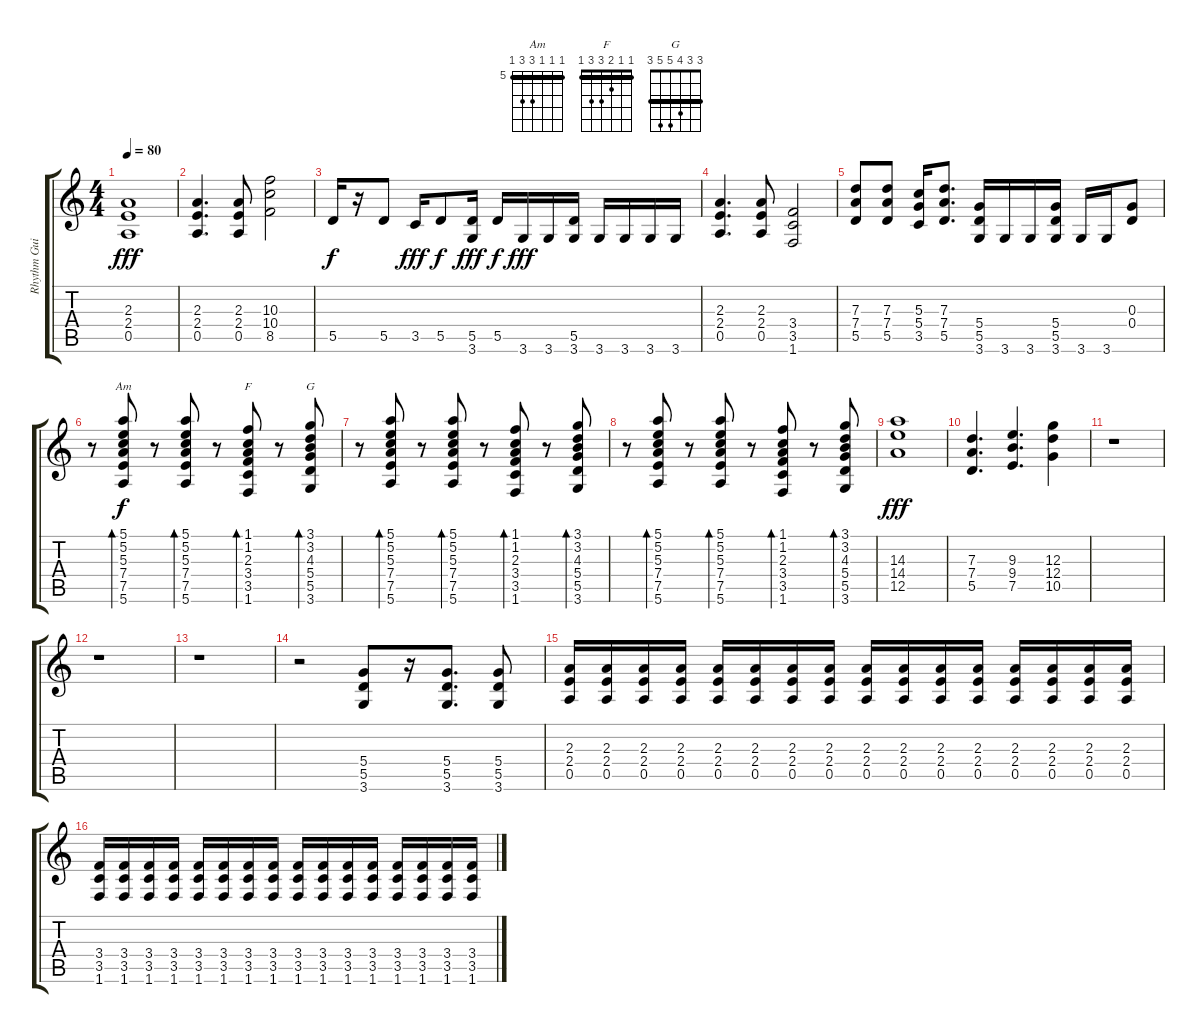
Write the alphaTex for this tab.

\track ("Rhythm Guitar" "Rhythm Gui") {instrument distortionguitar}
\staff {score tabs}
\tuning (E4 B3 G3 D3 A2 E2) {hide}
\chord ("Am" 5 5 5 7 7 5) {firstfret 5 barre 5}
\chord ("F" 1 1 2 3 3 1) {barre 1}
\chord ("G" 3 3 4 5 5 3) {barre 3}
\ts (4 4)
\tempo 80
\clef g2
\ks c
(2.3 2.4 0.5).1{dy fff} |
(2.3 2.4 0.5).4{d} (2.3 2.4 0.5).8 (10.3 10.4 8.5).2 |
5.5.16{dy f} r.16 5.5.8 3.5.16{dy fff} 5.5.8{dy f} (5.5 3.6).16{dy fff} 5.5.16{dy f} 3.6.16{dy fff} 3.6.16 (5.5 3.6).16 3.6.16 3.6.16 3.6.16 3.6.16 |
(2.3 2.4 0.5).4{d} (2.3 2.4 0.5).8 (3.4 3.5 1.6).2 |
(7.3 7.4 5.5).8 (7.3 7.4 5.5).8 (5.3 5.4 3.5).16 (7.3 7.4 5.5).8{d} (5.4 5.5 3.6).16 3.6.16 3.6.16 (5.4 5.5 3.6).16 3.6.16 3.6.16 (0.3 0.4).8 |
r.8{instrument electricguitarclean} (5.1 5.2 5.3 7.4 7.5 5.6).8{bd 30 ch "Am" dy f} r.8 (5.1 5.2 5.3 7.4 7.5 5.6).8{bd 30} r.8 (1.1 1.2 2.3 3.4 3.5 1.6).8{bd 30 ch "F"} r.8 (3.1 3.2 4.3 5.4 5.5 3.6).8{bd 30 ch "G"} |
r.8 (5.1 5.2 5.3 7.4 7.5 5.6).8{bd 30} r.8 (5.1 5.2 5.3 7.4 7.5 5.6).8{bd 30} r.8 (1.1 1.2 2.3 3.4 3.5 1.6).8{bd 30} r.8 (3.1 3.2 4.3 5.4 5.5 3.6).8{bd 30} |
r.8 (5.1 5.2 5.3 7.4 7.5 5.6).8{bd 30} r.8 (5.1 5.2 5.3 7.4 7.5 5.6).8{bd 30} r.8 (1.1 1.2 2.3 3.4 3.5 1.6).8{bd 30} r.8 (3.1 3.2 4.3 5.4 5.5 3.6).8{bd 30} |
(14.3 14.4 12.5).1{dy fff instrument distortionguitar} |
(7.3 7.4 5.5).4{d} (9.3 9.4 7.5).4{d} (12.3 12.4 10.5).4 |
r.1 |
r.1 |
r.1 |
r.2 (5.4 5.5 3.6).8 r.16 (5.4 5.5 3.6).8{d} (5.4 5.5 3.6).8 |
(2.3 2.4 0.5).16 (2.3 2.4 0.5).16 (2.3 2.4 0.5).16 (2.3 2.4 0.5).16 (2.3 2.4 0.5).16 (2.3 2.4 0.5).16 (2.3 2.4 0.5).16 (2.3 2.4 0.5).16 (2.3 2.4 0.5).16 (2.3 2.4 0.5).16 (2.3 2.4 0.5).16 (2.3 2.4 0.5).16 (2.3 2.4 0.5).16 (2.3 2.4 0.5).16 (2.3 2.4 0.5).16 (2.3 2.4 0.5).16 |
(3.4 3.5 1.6).16 (3.4 3.5 1.6).16 (3.4 3.5 1.6).16 (3.4 3.5 1.6).16 (3.4 3.5 1.6).16 (3.4 3.5 1.6).16 (3.4 3.5 1.6).16 (3.4 3.5 1.6).16 (3.4 3.5 1.6).16 (3.4 3.5 1.6).16 (3.4 3.5 1.6).16 (3.4 3.5 1.6).16 (3.4 3.5 1.6).16 (3.4 3.5 1.6).16 (3.4 3.5 1.6).16 (3.4 3.5 1.6).16
